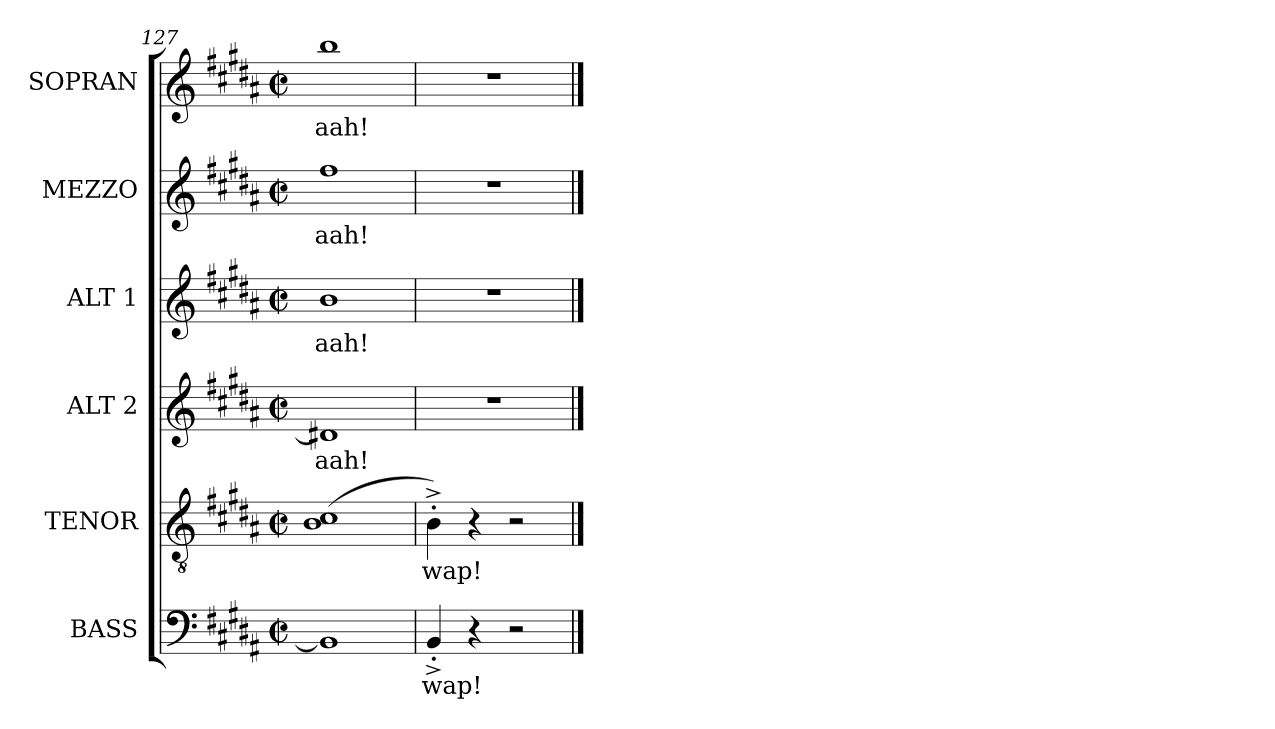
**kern	**text	**kern	**text	**kern	**text	**kern	**text	**kern	**text	**kern	**text
*part6	*part6	*part5	*part5	*part4	*part4	*part3	*part3	*part2	*part2	*part1	*part1
*staff6	*staff6	*staff5	*staff5	*staff4	*staff4	*staff3	*staff3	*staff2	*staff2	*staff1	*staff1
*I"BASS	*	*I"TENOR	*	*I"ALT 2	*	*I"ALT 1	*	*I"MEZZO	*	*I"SOPRAN	*
*I'B	*	*I'T	*	*I'A2	*	*I'A1	*	*	*	*I'S	*
*clefF4	*	*clefGv2	*	*clefG2	*	*clefG2	*	*clefG2	*	*clefG2	*
*	*	*ITrd7c12	*	*	*	*	*	*	*	*	*
*k[f#c#g#d#a#]	*	*k[f#c#g#d#a#]	*	*k[f#c#g#d#a#]	*	*k[f#c#g#d#a#]	*	*k[f#c#g#d#a#]	*	*k[f#c#g#d#a#]	*
*B:	*	*B:	*	*B:	*	*B:	*	*B:	*	*B:	*
*M2/2	*	*M2/2	*	*M2/2	*	*M2/2	*	*M2/2	*	*M2/2	*
*met(c|)	*	*met(c|)	*	*met(c|)	*	*met(c|)	*	*met(c|)	*	*met(c|)	*
=127	=127	=127	=127	=127	=127	=127	=127	=127	=127	=127	=127
!	!	!	!	!	!LO:LY:b:color=#000000	!	!	!	!	!	!
!	!	!	!	!	!	!	!LO:LY:b:color=#000000	!	!	!	!
!	!	!	!	!	!	!	!	!	!LO:LY:b:color=#000000	!	!
!	!	!	!	!	!	!	!	!	!	!	!LO:LY:b:color=#000000
1BBi]	.	(1BBi 1C#i	.	1d#Xi]	-aah!	1bi	-aah!	1ff#i	-aah!	1bbi	-aah!
=128	=128	=128	=128	=128	=128	=128	=128	=128	=128	=128	=128
!	!LO:LY:b:color=#000000	!	!	!	!	!	!	!	!	!	!
!	!	!	!LO:LY:b:color=#000000	!	!	!	!	!	!	!	!
4BB'^i/	-wap!	4BB'^i\)	-wap!	1r	.	1r	.	1r	.	1r	.
4r	.	4r	.	.	.	.	.	.	.	.	.
2r	.	2r	.	.	.	.	.	.	.	.	.
==	==	==	==	==	==	==	==	==	==	==	==
*-	*-	*-	*-	*-	*-	*-	*-	*-	*-	*-	*-
